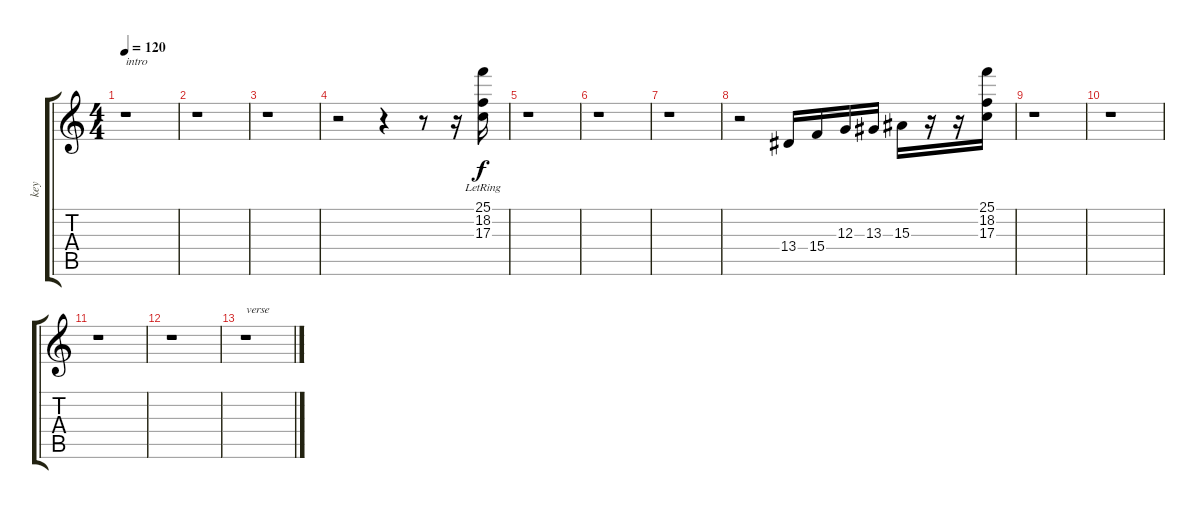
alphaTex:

\track ("key" "key") {instrument stringensemble1}
\staff {score tabs}
\tuning (E4 B3 G3 D3 A2 E2) {hide}
\ts (4 4)
\tempo 120
\clef g2
\ks c
r.1{txt "intro" dy f instrument stringensemble1} |
r.1 |
r.1 |
r.2 r.4 r.8 r.16 (25.1{lr} 18.2{lr} 17.3).16 |
r.1 |
r.1 |
r.1 |
r.2 13.4.16 15.4.16 12.3.16 13.3.16 15.3.16 r.16 r.16 (25.1 18.2 17.3).16 |
r.1 |
r.1 |
r.1 |
r.1 |
r.1{txt "verse"}
